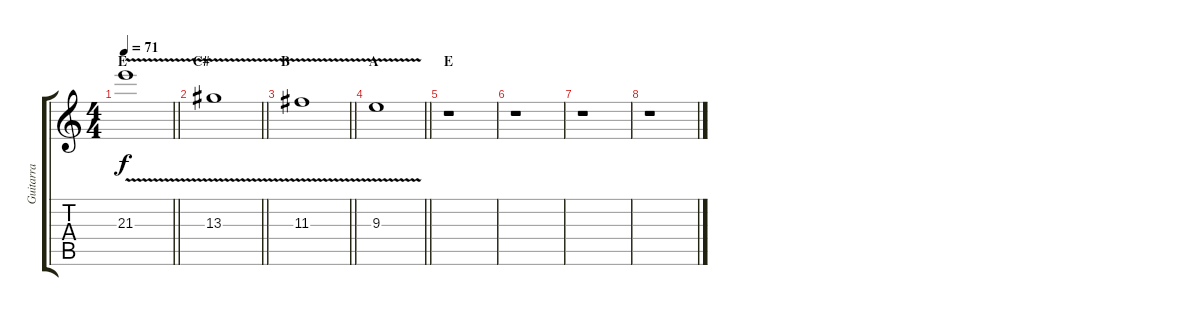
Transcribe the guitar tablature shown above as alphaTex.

\track ("Guitarra" "Guitarra") {instrument overdrivenguitar}
\staff {score tabs}
\tuning (E4 B3 G3 D3 A2 E2) {hide}
\ts (4 4)
\section ("" "E")
\tempo 71
\clef g2
\barLineRight lightlight
\ks c
21.3{v}.1{dy f} |
\section ("" "C#")
\barLineRight lightlight
13.3{v}.1 |
\section ("" "B")
\barLineRight lightlight
11.3{v}.1 |
\section ("" "A")
\barLineRight lightlight
9.3{v}.1 |
\section ("" "E")
r.1 |
r.1 |
r.1 |
r.1
